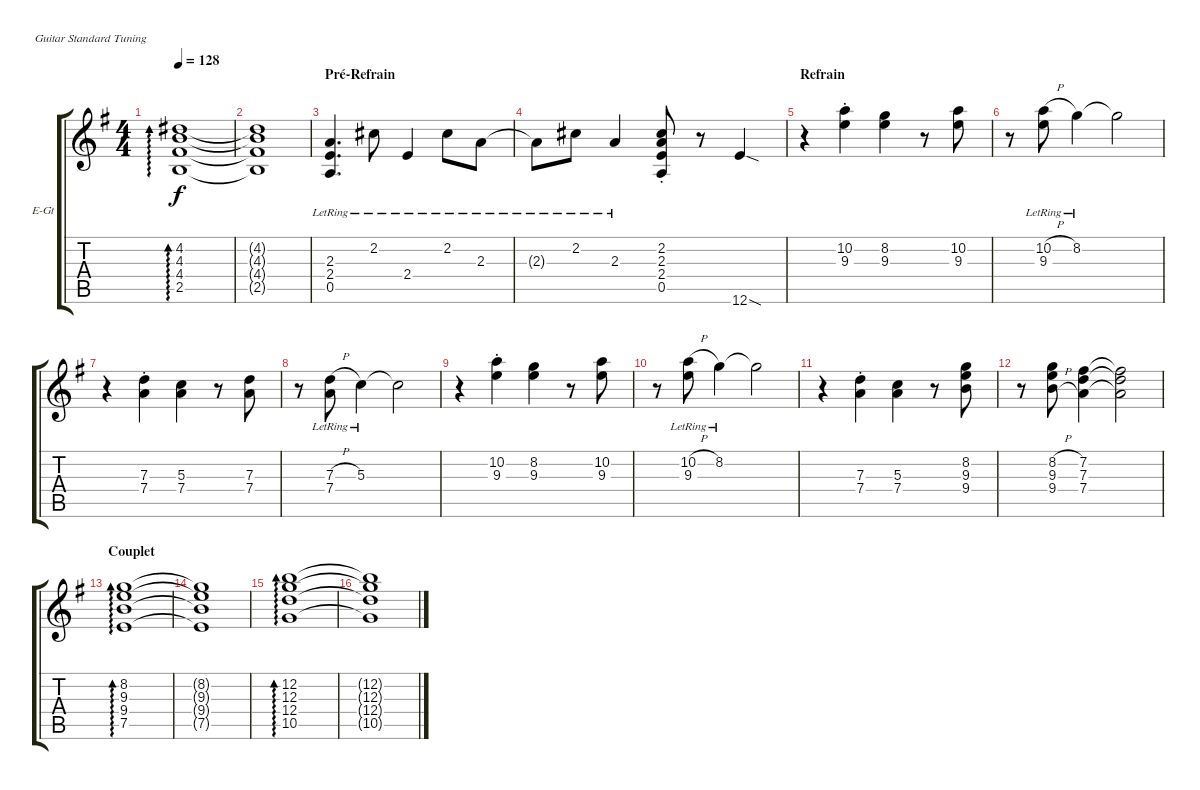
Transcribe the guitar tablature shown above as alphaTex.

\bracketExtendMode groupsimilarinstruments
\firstSystemTrackNameOrientation horizontal
\otherSystemsTrackNameOrientation horizontal
\track ("You" "E-Gt") {mute multiBarRest instrument distortionguitar}
\staff {score tabs}
\tuning (E4 B3 G3 D3 A2 E2)
\ts (4 4)
\tempo 128
\clef g2
\ks eminor
(4.3 4.4 2.5 4.2).1{ad 0 dy f} |
(4.3{t} 4.4{t} 2.5{t} 4.2{t}).1 |
\section ("" "Pré-Refrain")
(2.3{lr} 2.4{lr} 0.5{lr}).4{d} 2.2{lr}.8 2.4{lr}.4 2.2{lr}.8 2.3{lr}.8 |
2.3{lr t}.8 2.2{lr}.8 2.3{lr}.4 (2.2{st} 2.3{st} 2.4{st} 0.5{st}).8 r.8 12.6{sod}.4 |
\section ("" "Refrain")
r.4 (10.2{st} 9.3{st}).4 (8.2 9.3).4 r.8 (10.2 9.3).8 |
r.8 (10.2{h lr} 9.3{lr}).8 8.2{lr}.4 8.2{t}.2 |
r.4 (7.3{st} 7.4{st}).4 (5.3 7.4).4 r.8 (7.3 7.4).8 |
r.8 (7.3{h lr} 7.4{lr}).8 5.3{lr}.4 5.3{t}.2 |
r.4 (10.2{st} 9.3{st}).4 (8.2 9.3).4 r.8 (10.2 9.3).8 |
r.8 (10.2{h lr} 9.3{lr}).8 8.2{lr}.4 8.2{t}.2 |
r.4 (7.3{st} 7.4{st}).4 (5.3 7.4).4 r.8 (8.2 9.3 9.4).8 |
r.8 (8.2{h} 9.3{h} 9.4{h}).8 (7.2 7.3 7.4).4 (7.3{t} 7.2{t} 7.4{t}).2 |
\section ("" "Couplet")
(8.2 9.3 9.4 7.5).1{ad 0} |
(8.2{t} 9.3{t} 9.4{t} 7.5{t}).1 |
(12.2 12.3 12.4 10.5).1{ad 0} |
(12.2{t} 12.3{t} 12.4{t} 10.5{t}).1
